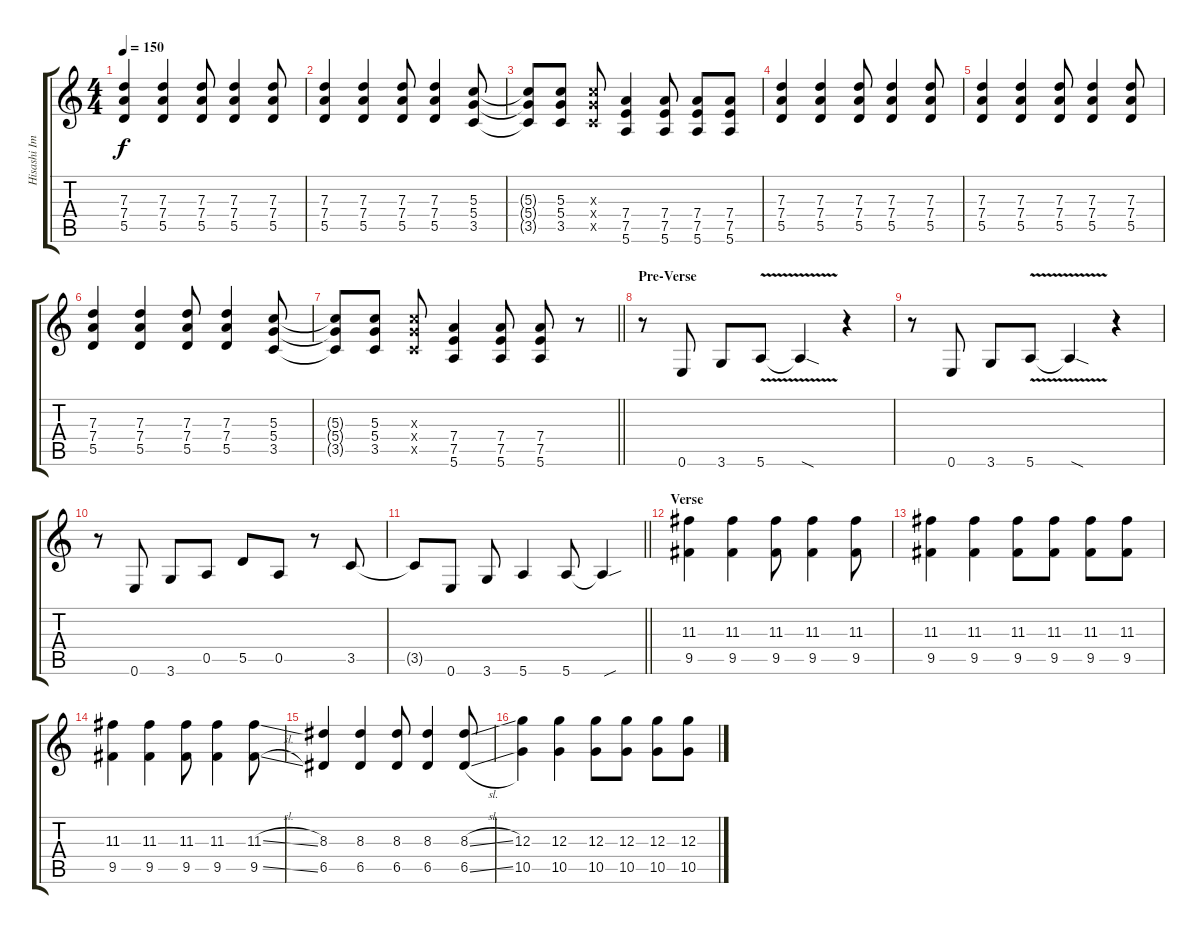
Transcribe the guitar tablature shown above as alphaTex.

\track ("Hisashi Imai" "Hisashi Im") {instrument overdrivenguitar}
\staff {score tabs}
\tuning (E4 B3 G3 D3 A2 E2) {hide}
\ts (4 4)
\tempo 150
\clef g2
\ks c
(7.3 7.4 5.5).4{dy f} (7.3 7.4 5.5).4 (7.3 7.4 5.5).8 (7.3 7.4 5.5).4 (7.3 7.4 5.5).8 |
(7.3 7.4 5.5).4 (7.3 7.4 5.5).4 (7.3 7.4 5.5).8 (7.3 7.4 5.5).4 (5.3 5.4 3.5).8 |
(5.3{t} 5.4{t} 3.5{t}).8 (5.3 5.4 3.5).8 (5.3{x} 5.4{x} 3.5{x}).8 (7.4 7.5 5.6).4 (7.4 7.5 5.6).8 (7.4 7.5 5.6).8 (7.4 7.5 5.6).8 |
(7.3 7.4 5.5).4 (7.3 7.4 5.5).4 (7.3 7.4 5.5).8 (7.3 7.4 5.5).4 (7.3 7.4 5.5).8 |
(7.3 7.4 5.5).4 (7.3 7.4 5.5).4 (7.3 7.4 5.5).8 (7.3 7.4 5.5).4 (7.3 7.4 5.5).8 |
(7.3 7.4 5.5).4 (7.3 7.4 5.5).4 (7.3 7.4 5.5).8 (7.3 7.4 5.5).4 (5.3 5.4 3.5).8 |
\barLineRight lightlight
(5.3{t} 5.4{t} 3.5{t}).8 (5.3 5.4 3.5).8 (5.3{x} 5.4{x} 3.5{x}).8 (7.4 7.5 5.6).4 (7.4 7.5 5.6).8 (7.4 7.5 5.6).8 r.8 |
\section ("" "Pre-Verse")
r.8 0.6.8 3.6.8 5.6{v}.8 5.6{sod t}.4 r.4 |
r.8 0.6.8 3.6.8 5.6{v}.8 5.6{sod t}.4 r.4 |
r.8 0.6.8 3.6.8 0.5.8 5.5.8 0.5.8 r.8 3.5.8 |
\barLineRight lightlight
3.5{t}.8 0.6.8 3.6.8 5.6.4 5.6.8 5.6{sou t}.4 |
\section ("" "Verse")
(11.3 9.5).4 (11.3 9.5).4 (11.3 9.5).8 (11.3 9.5).4 (11.3 9.5).8 |
(11.3 9.5).4 (11.3 9.5).4 (11.3 9.5).8 (11.3 9.5).8 (11.3 9.5).8 (11.3 9.5).8 |
(11.3 9.5).4 (11.3 9.5).4 (11.3 9.5).8 (11.3 9.5).4 (11.3{sl} 9.5{sl}).8 |
(8.3 6.5).4 (8.3 6.5).4 (8.3 6.5).8 (8.3 6.5).4 (8.3{sl} 6.5{sl}).8 |
(12.3 10.5).4 (12.3 10.5).4 (12.3 10.5).8 (12.3 10.5).8 (12.3 10.5).8 (12.3 10.5).8
